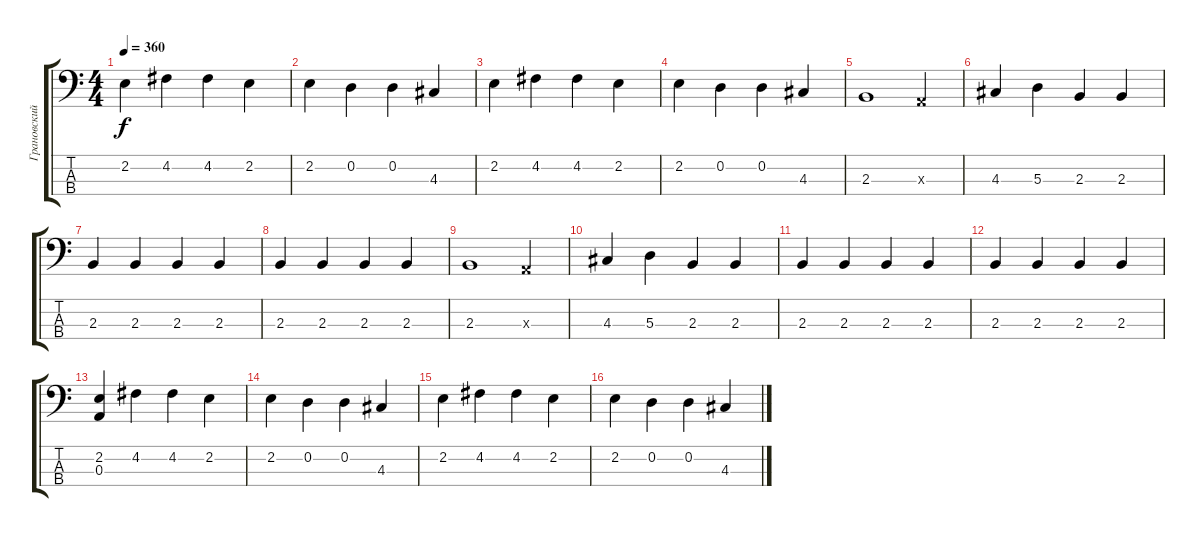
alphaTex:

\track ("Грановский" "Грановский") {instrument electricbassfinger}
\staff {score tabs}
\tuning (G2 D2 A1 E1) {hide}
\ts (4 4)
\tempo 360
\clef f4
\ks c
2.2.4{dy f} 4.2.4 4.2.4 2.2.4 |
2.2.4 0.2.4 0.2.4 4.3.4 |
2.2.4 4.2.4 4.2.4 2.2.4 |
2.2.4 0.2.4 0.2.4 4.3.4 |
2.3.1 0.3{x}.4 |
4.3.4 5.3.4 2.3.4 2.3.4 |
2.3.4 2.3.4 2.3.4 2.3.4 |
2.3.4 2.3.4 2.3.4 2.3.4 |
2.3.1 0.3{x}.4 |
4.3.4 5.3.4 2.3.4 2.3.4 |
2.3.4 2.3.4 2.3.4 2.3.4 |
2.3.4 2.3.4 2.3.4 2.3.4 |
(2.2 0.3).4 4.2.4 4.2.4 2.2.4 |
2.2.4 0.2.4 0.2.4 4.3.4 |
2.2.4 4.2.4 4.2.4 2.2.4 |
2.2.4 0.2.4 0.2.4 4.3.4
